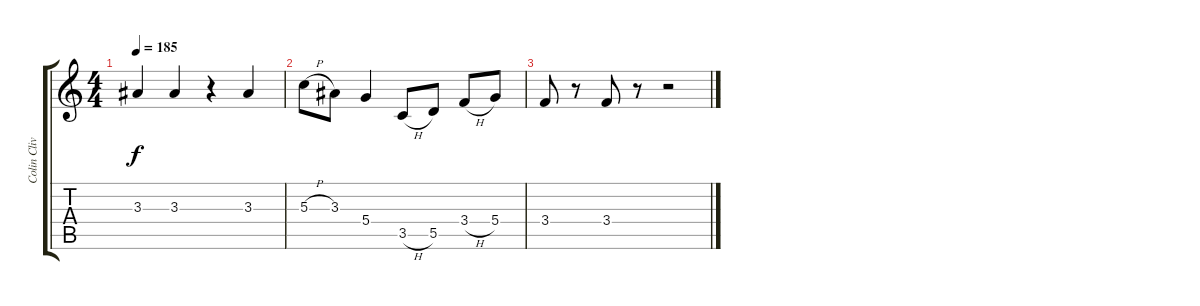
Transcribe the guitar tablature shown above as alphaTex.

\track ("Colin Clive (Clean Guitar)" "Colin Cliv") {instrument electricguitarclean}
\staff {score tabs}
\tuning (E4 B3 G3 D3 A2 E2) {hide}
\ts (4 4)
\tempo 185
\clef g2
\ks c
3.3.4{dy f} 3.3.4 r.4 3.3.4 |
5.3{h}.8 3.3.8 5.4.4 3.5{h}.8 5.5.8 3.4{h}.8 5.4.8 |
3.4.8 r.8 3.4.8 r.8 r.2
